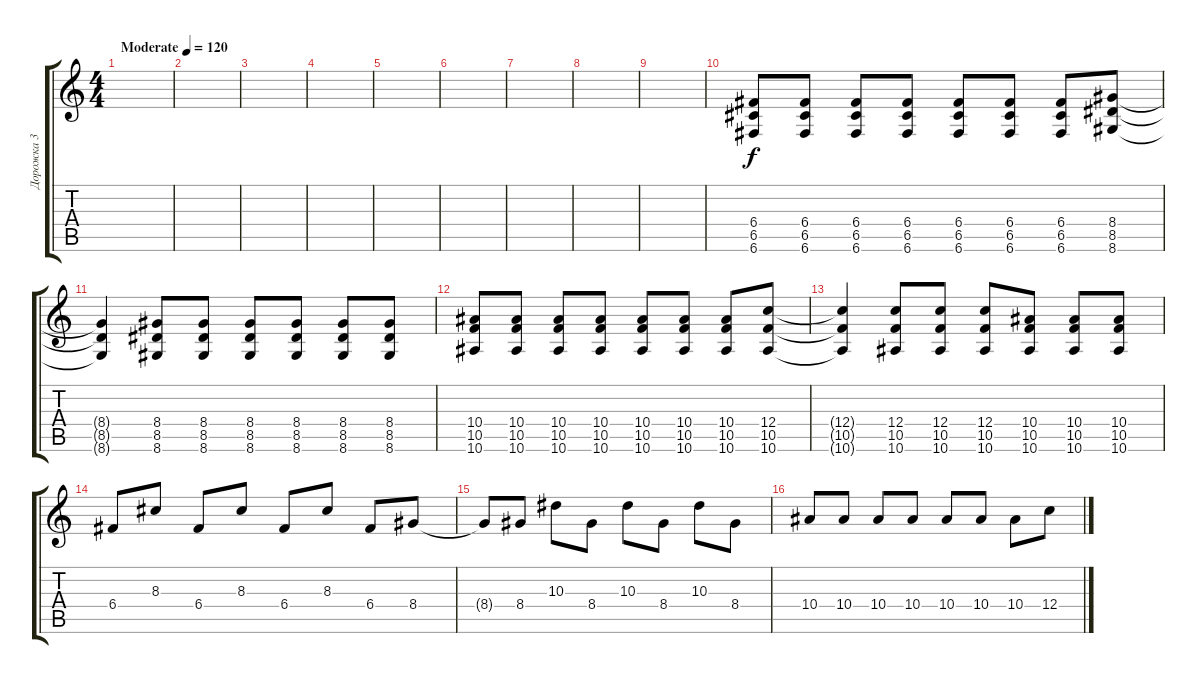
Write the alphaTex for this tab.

\track ("Дорожка 3" "Дорожка 3") {instrument distortionguitar}
\staff {score tabs}
\tuning (D4 A3 F3 C3 G2 C2) {hide}
\ts (4 4)
\tempo (120 "Moderate")
\clef g2
\ks c
|
|
|
|
|
|
|
|
|
(6.4 6.5 6.6).8 (6.4 6.5 6.6).8 (6.4 6.5 6.6).8 (6.4 6.5 6.6).8 (6.4 6.5 6.6).8 (6.4 6.5 6.6).8 (6.4 6.5 6.6).8 (8.4 8.5 8.6).8 |
(8.4{t} 8.5{t} 8.6{t}).4 (8.4 8.5 8.6).8 (8.4 8.5 8.6).8 (8.4 8.5 8.6).8 (8.4 8.5 8.6).8 (8.4 8.5 8.6).8 (8.4 8.5 8.6).8 |
(10.4 10.5 10.6).8 (10.4 10.5 10.6).8 (10.4 10.5 10.6).8 (10.4 10.5 10.6).8 (10.4 10.5 10.6).8 (10.4 10.5 10.6).8 (10.4 10.5 10.6).8 (12.4 10.5 10.6).8 |
(12.4{t} 10.5{t} 10.6{t}).4 (12.4 10.5 10.6).8 (12.4 10.5 10.6).8 (12.4 10.5 10.6).8 (10.4 10.5 10.6).8 (10.4 10.5 10.6).8 (10.4 10.5 10.6).8 |
6.4.8 8.3.8 6.4.8 8.3.8 6.4.8 8.3.8 6.4.8 8.4.8 |
8.4{t}.8 8.4.8 10.3.8 8.4.8 10.3.8 8.4.8 10.3.8 8.4.8 |
10.4.8 10.4.8 10.4.8 10.4.8 10.4.8 10.4.8 10.4.8 12.4.8
